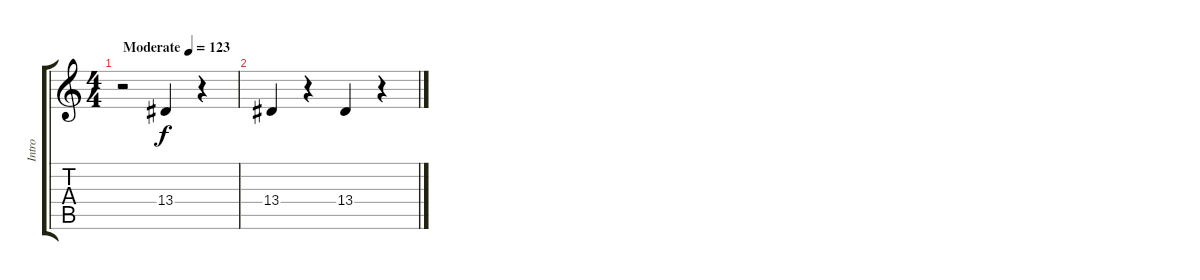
\track ("Intro" "Intro") {instrument pad1newage}
\staff {score tabs}
\tuning (E4 B3 G3 D3 A2 E2) {hide}
\ts (4 4)
\tempo (123 "Moderate")
\clef g2
\ks c
r.2{dy f instrument pad1newage} 13.4.4 r.4 |
13.4.4 r.4 13.4.4 r.4
